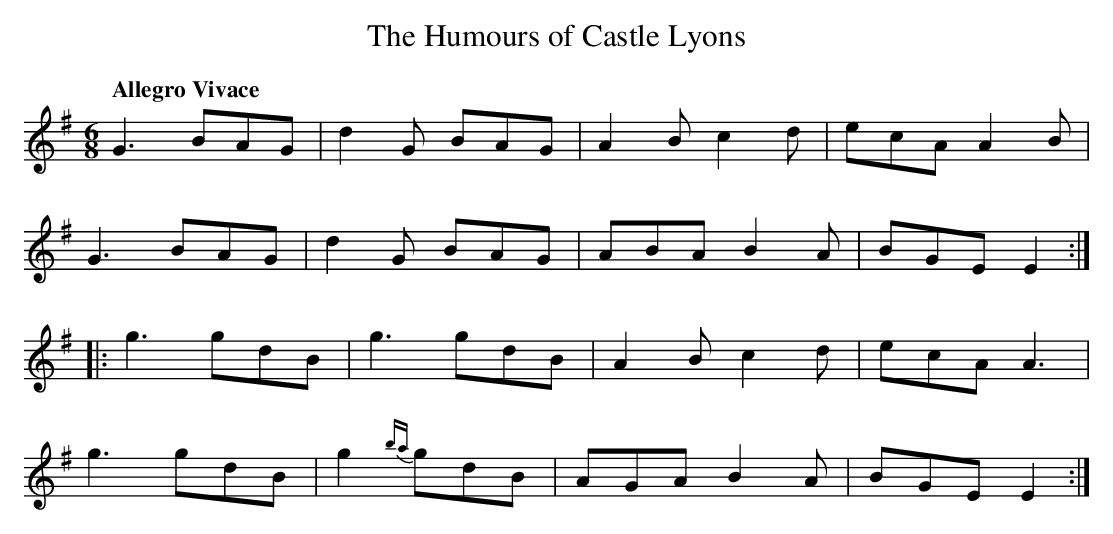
X:1
T:Humours of Castle Lyons, The
M:6/8
L:1/8
Q:"Allegro Vivace"
K:G
G3 BAG|d2G BAG|A2B c2d|ecA A2B|
G3 BAG|d2G BAG|ABA B2A|BGE E2:|
|:g3 gdB|g3 gdB|A2B c2d|ecA A3|
g3 gdB|g2 {ba}gdB|AGA B2A|BGE E2:|]
